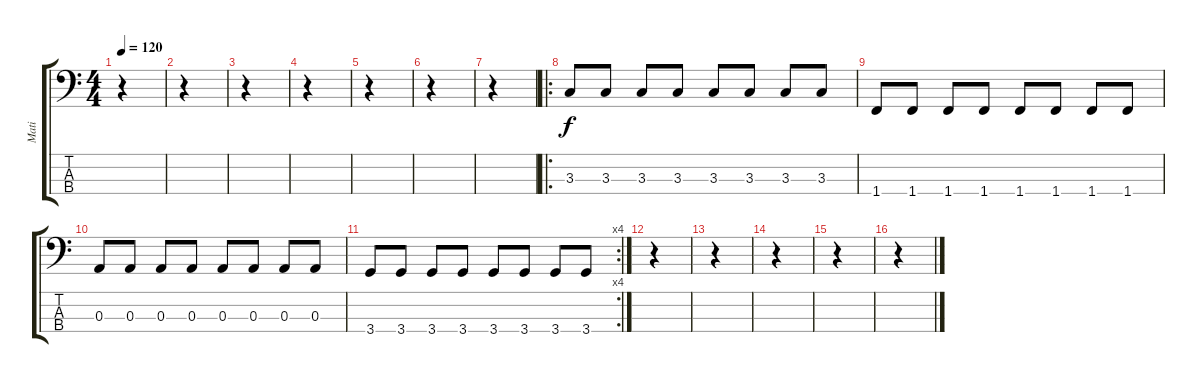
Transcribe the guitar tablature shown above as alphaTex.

\track ("Mati" "Mati") {instrument electricbasspick}
\staff {score tabs}
\tuning (G2 D2 A1 E1) {hide}
\ts (4 4)
\tempo 120
\clef f4
\ks c
r.4{dy f instrument electricbasspick} |
r.4 |
r.4 |
r.4 |
r.4 |
r.4 |
r.4 |
\ro
3.3.8 3.3.8 3.3.8 3.3.8 3.3.8 3.3.8 3.3.8 3.3.8 |
1.4.8 1.4.8 1.4.8 1.4.8 1.4.8 1.4.8 1.4.8 1.4.8 |
0.3.8 0.3.8 0.3.8 0.3.8 0.3.8 0.3.8 0.3.8 0.3.8 |
\rc 4
3.4.8 3.4.8 3.4.8 3.4.8 3.4.8 3.4.8 3.4.8 3.4.8 |
r.4 |
r.4 |
r.4 |
r.4 |
r.4
